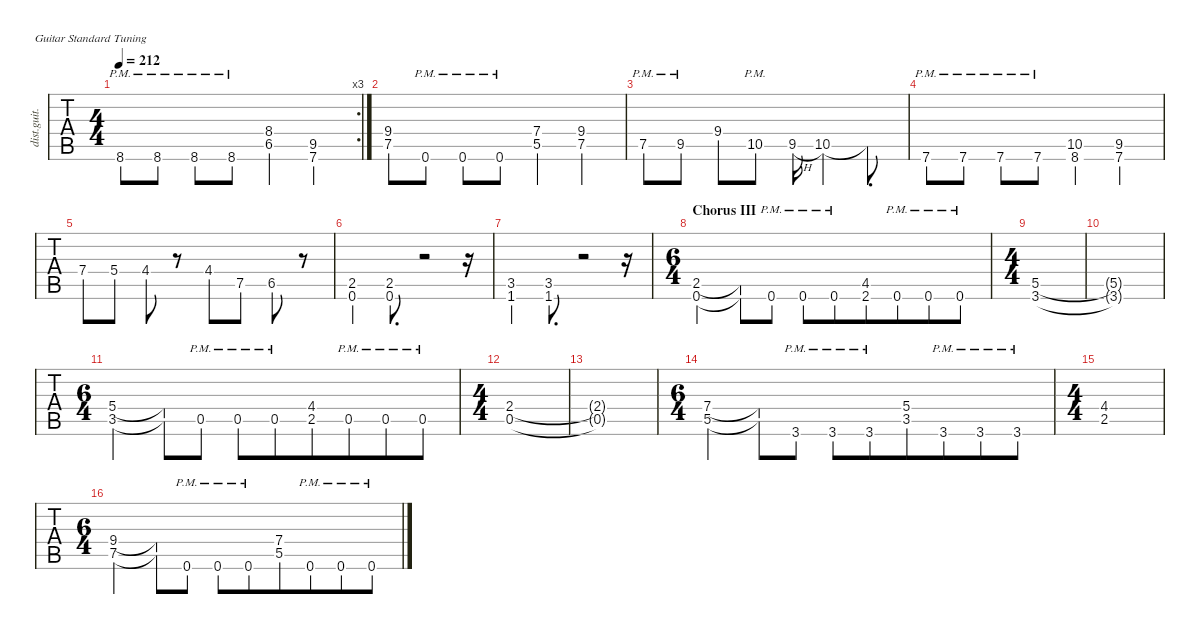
\defaultSystemsLayout 4
\hideDynamics
\bracketExtendMode nobrackets
\track ("Rhythm Guitar (James)" "dist.guit.") {defaultSystemsLayout 4 multiBarRest instrument distortionguitar}
\staff {tabs}
\tuning (E4 B3 G3 D3 A2 E2)
\rc 3
\ts (4 4)
\tempo 212
\clef g2
\ks c
8.6{pm}.8{dy mf} 8.6{pm}.8 8.6{pm}.8 8.6{pm}.8 (6.5{acc #} 8.4{acc #}).4 (7.6 9.5{acc #}).4 |
(7.5 9.4).8 0.6{pm}.8 0.6{pm}.8 0.6{pm}.8 (5.5 7.4).4 (7.5 9.4).4 |
7.5{pm}.8 9.5{pm acc #}.8 9.4.8 10.5{pm}.8 9.5{h acc #}.16 10.5.4 10.5{t}.8{d} |
7.6{pm}.8 7.6{pm}.8 7.6{pm}.8 7.6{pm}.8 (8.6 10.5).4 (7.6 9.5{acc #}).4 |
7.4.8 5.4.8 4.4{acc #}.8 r.8 4.4{acc #}.8 7.5.8 6.5{acc #}.8 r.8 |
(0.6{st} 2.5{st}).4 (0.6 2.5).8{d} r.2 r.16 |
(1.6{st} 3.5{st}).4 (1.6 3.5).8{d} r.2 r.16 |
\ts (6 4)
\beaming (8 6 6)
\section ("" "Chorus III")
(0.6 2.5).2{dy f} (0.6{t} 2.5{t}).8 0.6{pm}.8 0.6{pm}.8 0.6{pm}.8 (2.6{acc #} 4.5{acc #}).8 0.6{pm}.8 0.6{pm}.8 0.6{pm}.8 |
\ts (4 4)
\beaming (8 2 2 2 2)
(3.6 5.5).1 |
(3.6{t} 5.5{t}).1 |
\ts (6 4)
\beaming (8 6 6)
(3.5 5.4).2 (5.4{t} 3.5{t}).8 0.5{pm}.8 0.5{pm}.8 0.5{pm}.8 (2.5 4.4{acc #}).8 0.5{pm}.8 0.5{pm}.8 0.5{pm}.8 |
\ts (4 4)
\beaming (8 2 2 2 2)
(0.5 2.4).1 |
(2.4{t} 0.5{t}).1 |
\ts (6 4)
\beaming (8 6 6)
(5.5 7.4).2 (7.4{t} 5.5{t}).8 3.6{pm}.8 3.6{pm}.8 3.6{pm}.8 (3.5 5.4).8 3.6{pm}.8 3.6{pm}.8 3.6{pm}.8 |
\ts (4 4)
\beaming (8 2 2 2 2)
(2.5 4.4{acc #}).1 |
\ts (6 4)
\beaming (8 6 6)
(7.5 9.4).2 (9.4{t} 7.5{t}).8 0.6{pm}.8 0.6{pm}.8 0.6{pm}.8 (5.5 7.4).8 0.6{pm}.8 0.6{pm}.8 0.6{pm}.8
